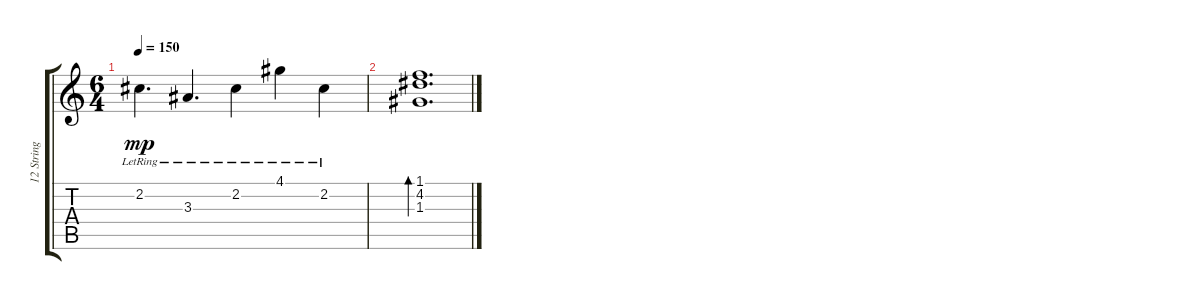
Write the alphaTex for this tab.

\track ("12 String Acoustic" "12 String ") {instrument acousticguitarsteel}
\staff {score tabs}
\tuning (E4 B3 G3 D3 A2 E2) {hide}
\ts (6 4)
\tempo 150
\clef g2
\ks c
2.2{lr}.4{d dy mp} 3.3{lr}.4{d} 2.2{lr}.4 4.1{lr}.4 2.2{lr}.4 |
(1.1 4.2 1.3).1{d bd 480}
